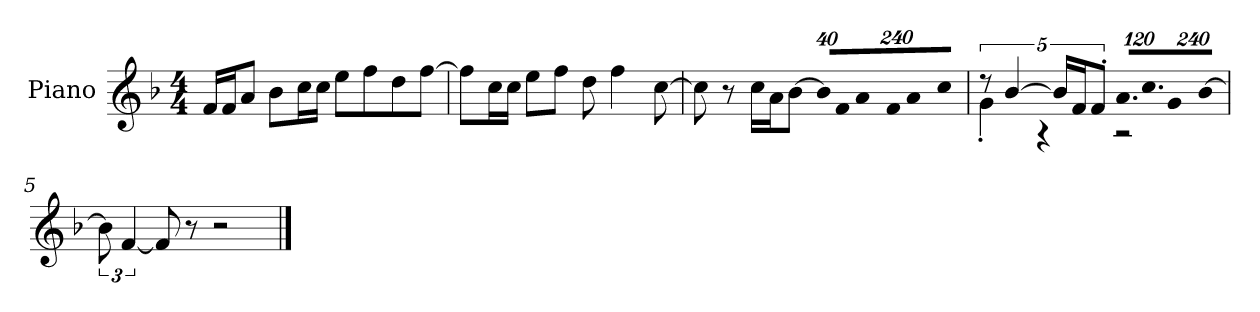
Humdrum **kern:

**kern
*part1
*staff1
*I"Piano
*I'P-no
*clefG2
*k[b-]
*M4/4
*MM90
=1
16f/LL
16f/J
8a/J
8b-\L
16cc\L
16cc\JJ
8ee\L
8ff\
8dd\
[8ff\J
=2
8ff\L]
16cc\L
16cc\JJ
8ee\L
8ff\J
8dd\
4ff\
[8cc\
=3
8cc\]
8r
16cc\LL
16a\J
[8b-\J
*Xbrackettup
!LO:N:vis=32
640%23b-/KLL]
!LO:N:vis=16
1920%137f/
!LO:N:vis=32
640%23a/K
!LO:N:vis=16
1920%137f/J
!LO:N:vis=8
960%137a/
!LO:N:vis=8
960%137cc/J
=4
*brackettup
*^
10r	4g'\
[5b-/	.
.	4r
20b-/LL]	.
20f/J	.
10f'/J	.
*Xbrackettup	*
!LO:N:vis=16.	!
960%103a/LL	2r
!LO:N:vis=16.	!
960%103cc/J	.
!LO:N:vis=8	!
960%137g/	.
!LO:N:vis=8	!
[960%137b-/J	.
*v	*v
!!LO:LB:g=z
=5
*brackettup
12b-\]
[6f/
8f/]
8r
2r
==
*-
